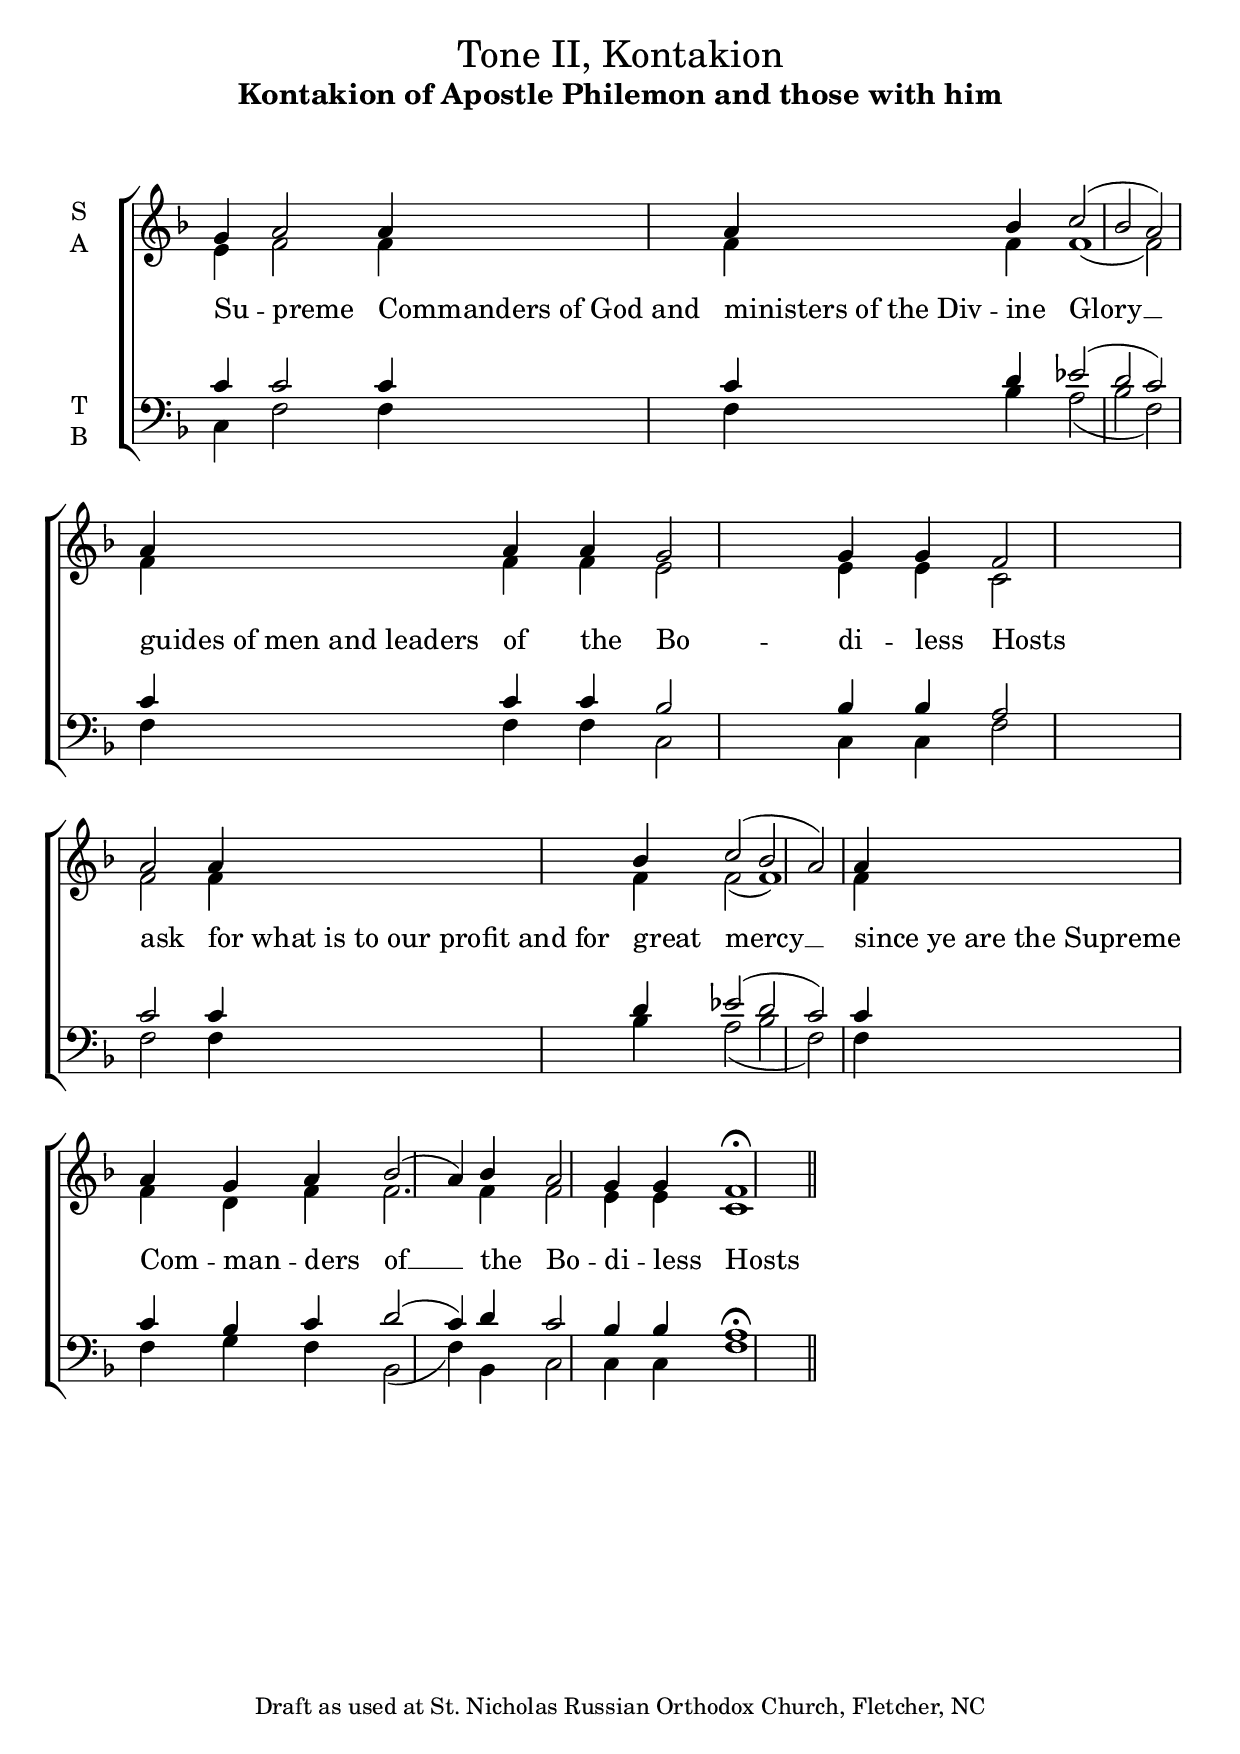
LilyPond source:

\version "2.18.0" 
\include "english.ly" 
\include "gregorian.ly" 

\layout { 
  \context{ 
    \Score \override SpacingSpanner.packed-spacing = ##f 
  } 
  \context{ 
    \Lyrics \override LyricHyphen.minimum-distance = #2.25 
    \override LyricSpace.minimum-distance = #2.25 
  } 
} 

\header { 
  title = \markup\normal-text\fontsize #0.25 
    "Tone II, Kontakion" 
  subtitle = \markup\bold\fontsize #1 
        {"Kontakion of Apostle Philemon and those with him"} 
  subsubtitle = \markup\bold\fontsize #4.25 
        {" "} 
  
  meter = \markup\bold\fontsize #4.25 
        {" "} 
    
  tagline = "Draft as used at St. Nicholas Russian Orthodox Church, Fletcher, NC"
 
} 


global = { 
  \key f \major 
  \override Staff.NoteHead.style = #'altdefault 
  \override Staff.TimeSignature.stencil = ##f 
  %\override Staff.BarLine.stencil = ##f 
  \set Score.defaultBarType = "-" 
  \bar "|." 
} 
move = { \bar "" \break }

soprano = 
\relative c'' { 
  \global 
  g4 a2 a4 a bf c2(bf a) \bar "|"
  a4 a a g2 g4 g f2 \bar "|"
  
  a2 a4 bf c2 (bf a) \bar "|"
  
  a4 a g a bf2(a4) bf a2 g4 g f1 \fermata \bar "||"
}

alto = 
\relative c' { 
  \global 
  e4 f2 f4 f f f1(f2)
  f4 f f e2 e4 e c2
  
  f2 f4 f f2 (f1)
  
  f4 f d f f2. f4 f2 e4 e c1 
}
tenor = 
\relative c' { 
  \global 
  c4 c2 c4 c d ef2(d c) \bar "|"
  c4 c c bf2 bf4 bf a2 \bar "|"
  
  c2 c4 d ef2 (d c) \bar "|"
  
  c4 c bf c d2(c4) d c2 bf4 bf a1 \fermata \bar "||"
} 


bass = 
\relative c { 
  \global 
  c4 f2 f4 f bf a2(bf f)
  f4 f f c2 c4 c f2
  
  f2 f4 bf a2 (bf f)
  
  f4 f g f bf,2(f'4) bf, c2 c4 c f1
} 

verse = \lyricmode { 
  % Lyrics follow here. 
  \override LyricText.self-alignment-X = #LEFT
  
  Su -- preme "Commanders of God and" "ministers of the Div" -- ine Glory __
  "guides of men and leaders" of the Bo -- di -- less Hosts

  ask "for what is to our profit and for" great mercy __

  "since ye are the Supreme" Com -- man -- ders of __ the Bo -- di -- less Hosts
}


\score {
  \new ChoirStaff <<
    \new Staff \with { 
      midiInstrument = "string ensemble 1" 
      instrumentName = \markup \center-column { "S" "A" } 
    } <<
      \new Voice = "soprano" { \voiceOne \soprano } 
      \new Voice = "alto" { \voiceTwo \alto } 
    >>
    \new Lyrics \lyricsto "soprano" \verse 
    \new Staff \with { 
      midiInstrument = "string ensemble 1" 
      instrumentName = \markup \center-column { "T" "B" } 
    } << 
      \clef bass 
      \new Voice = "tenor" { \voiceThree \tenor } 
      \new Voice = "bass" { \voiceFour \bass } 
    >> 
  >>
  \layout { 
    ragged-last=##t 
    #(layout-set-staff-size 22) 
    \context { 
      \Lyrics 
      \override VerticalAxisGroup.staff-affinity = ##f 
      \override VerticalAxisGroup.staff-staff-spacing = 
        #'((basic-distance . 0) 
           (minimum-distance . 2) 
           (padding . 2)) 
    } 
    indent = 1.25\cm 
    \context { 
      \Staff 
      \override VerticalAxisGroup.staff-staff-spacing = 
        #'((basic-distance . 0) 
           (minimum-distance . 2) 
           (padding . 2)) 
    } 
  } 
}